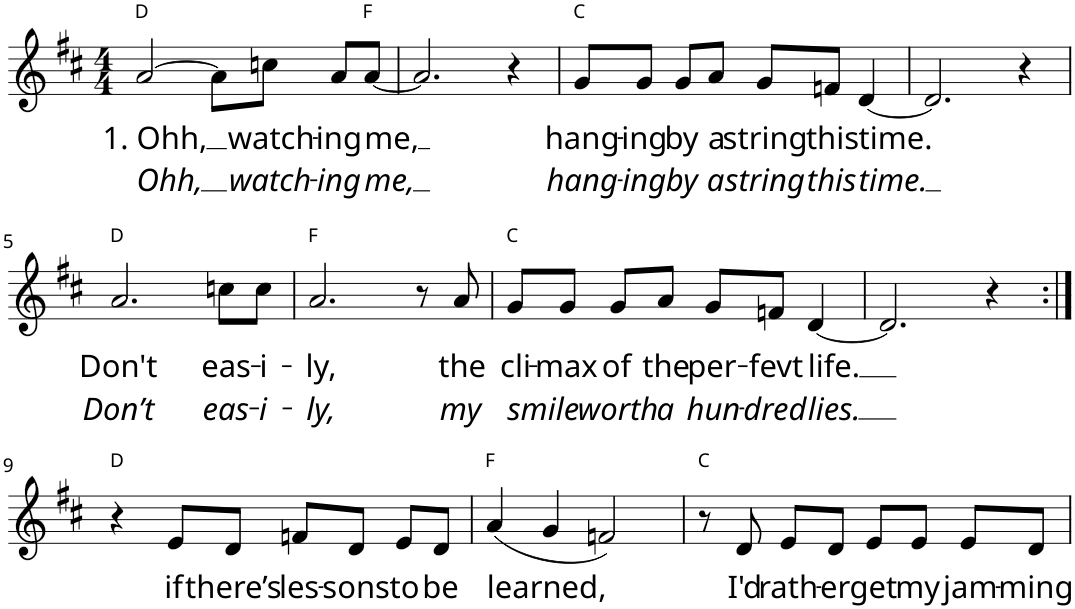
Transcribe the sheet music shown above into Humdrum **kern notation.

**kern	**text	**text	**harte
*part1	*part1	*part1	*part1
*staff1	*staff1	*staff1	*
*I"Piano	*	*	*
*I'Pno	*	*	*
*clefG2	*	*	*
*k[f#c#]	*	*	*
*M4/4	*	*	*
=1	=1	=1	=1
!	!LO:LY:b	!LO:LY:b	!
[2a/	1. Ohh,	Ohh,	D:maj
8a\L]	.	.	.
!	!LO:LY:b	!LO:LY:b	!
8ccn\J	watch-	watch-	.
!	!LO:LY:b	!LO:LY:b	!
8a/L	-ing	-ing	.
!	!LO:LY:b	!LO:LY:b	!
[8a/J	me,	me,	F:maj
=2	=2	=2	=2
2.a/]	.	.	.
4r	.	.	.
=3	=3	=3	=3
!	!LO:LY:b	!LO:LY:b	!
8g/L	hang-	hang-	C:maj
!	!LO:LY:b	!LO:LY:b	!
8g/J	-ing	-ing	.
!	!LO:LY:b	!LO:LY:b	!
8g/L	by	-by	.
!	!LO:LY:b	!LO:LY:b	!
8a/J	a	a	.
!	!LO:LY:b	!LO:LY:b	!
8g/L	string	string	.
!	!LO:LY:b	!LO:LY:b	!
8fn/J	this	this	.
!	!LO:LY:b	!LO:LY:b	!
[4d/	time.	-time.	.
=4	=4	=4	=4
2.d/]	.	.	.
4r	.	.	.
!!LO:LB:g=z
=5	=5	=5	=5
!	!LO:LY:b	!LO:LY:b	!
2.a/	Don't	Don’t	D:maj
!	!LO:LY:b	!LO:LY:b	!
8ccn\L	eas-	eas-	.
!	!LO:LY:b	!LO:LY:b	!
8cc\J	-i-	-i-	.
=6	=6	=6	=6
!	!LO:LY:b	!LO:LY:b	!
2.a/	-ly,	-ly,	F:maj
8r	.	.	.
!	!LO:LY:b	!LO:LY:b	!
8a/	the	my	.
=7	=7	=7	=7
!	!LO:LY:b	!LO:LY:b	!
8g/L	cli-	smile	C:maj
!	!LO:LY:b	!	!
8g/J	-max	.	.
!	!LO:LY:b	!LO:LY:b	!
8g/L	of	worth	.
!	!LO:LY:b	!LO:LY:b	!
8a/J	the	a	.
!	!LO:LY:b	!LO:LY:b	!
8g/L	per-	hun-	.
!	!LO:LY:b	!LO:LY:b	!
8fn/J	-fevt	-dred	.
!	!LO:LY:b	!LO:LY:b	!
[4d/	life.	lies.	.
=8	=8	=8	=8
2.d/]	.	.	.
4r	.	.	.
!!LO:LB:g=z
=9:|!	=9:|!	=9:|!	=9:|!
4r	.	.	D:maj
!	!LO:LY:b	!	!
8e/L	if	.	.
!	!LO:LY:b	!	!
8d/J	there’s	.	.
!	!LO:LY:b	!	!
8fn/L	les-	.	.
!	!LO:LY:b	!	!
8d/J	-sons	.	.
!	!LO:LY:b	!	!
8e/L	to	.	.
!	!LO:LY:b	!	!
8d/J	be	.	.
=10	=10	=10	=10
!	!LO:LY:b	!	!
(4a/	learned,	.	F:maj
4g/	.	.	.
2fn/)	.	.	.
=11	=11	=11	=11
8r	.	.	C:maj
!	!LO:LY:b	!	!
8d/	I'd	.	.
!	!LO:LY:b	!	!
8e/L	rath-	.	.
!	!LO:LY:b	!	!
8d/J	-er	.	.
!	!LO:LY:b	!	!
8e/L	get	.	.
!	!LO:LY:b	!	!
8e/J	my	.	.
!	!LO:LY:b	!	!
8e/L	jam-	.	.
!	!LO:LY:b	!	!
8d/J	-ming	.	.
=	=	=	=
*-	*-	*-	*-
